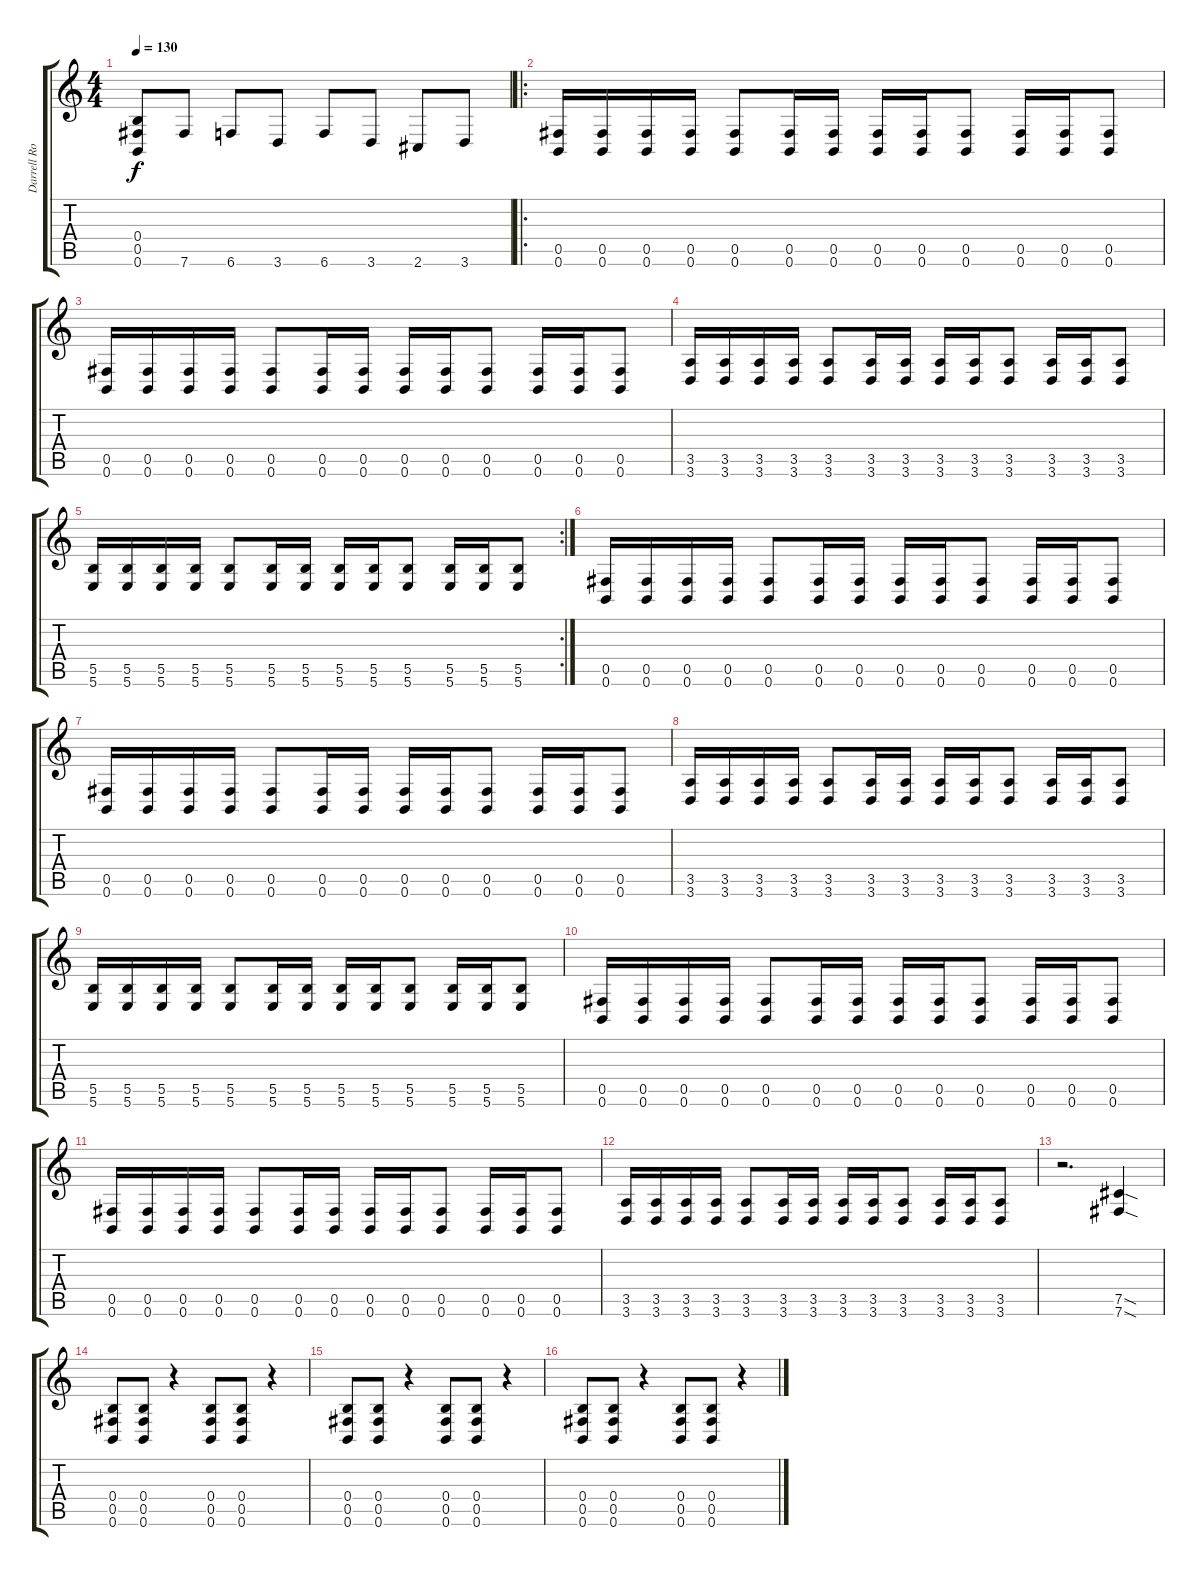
\track ("Darrell Roberts" "Darrell Ro") {instrument distortionguitar}
\staff {score tabs}
\tuning (Db4 Ab3 E3 B2 Gb2 B1) {hide}
\ts (4 4)
\tempo 130
\clef g2
\ks c
(0.4{t} 0.5{t} 0.6{t}).8{dy f} 7.6.8 6.6.8 3.6.8 6.6.8 3.6.8 2.6.8 3.6.8 |
\ro
(0.5 0.6).16 (0.5 0.6).16 (0.5 0.6).16 (0.5 0.6).16 (0.5 0.6).8 (0.5 0.6).16 (0.5 0.6).16 (0.5 0.6).16 (0.5 0.6).16 (0.5 0.6).8 (0.5 0.6).16 (0.5 0.6).16 (0.5 0.6).8 |
(0.5 0.6).16 (0.5 0.6).16 (0.5 0.6).16 (0.5 0.6).16 (0.5 0.6).8 (0.5 0.6).16 (0.5 0.6).16 (0.5 0.6).16 (0.5 0.6).16 (0.5 0.6).8 (0.5 0.6).16 (0.5 0.6).16 (0.5 0.6).8 |
(3.5 3.6).16 (3.5 3.6).16 (3.5 3.6).16 (3.5 3.6).16 (3.5 3.6).8 (3.5 3.6).16 (3.5 3.6).16 (3.5 3.6).16 (3.5 3.6).16 (3.5 3.6).8 (3.5 3.6).16 (3.5 3.6).16 (3.5 3.6).8 |
\rc 2
(5.5 5.6).16 (5.5 5.6).16 (5.5 5.6).16 (5.5 5.6).16 (5.5 5.6).8 (5.5 5.6).16 (5.5 5.6).16 (5.5 5.6).16 (5.5 5.6).16 (5.5 5.6).8 (5.5 5.6).16 (5.5 5.6).16 (5.5 5.6).8 |
(0.5 0.6).16 (0.5 0.6).16 (0.5 0.6).16 (0.5 0.6).16 (0.5 0.6).8 (0.5 0.6).16 (0.5 0.6).16 (0.5 0.6).16 (0.5 0.6).16 (0.5 0.6).8 (0.5 0.6).16 (0.5 0.6).16 (0.5 0.6).8 |
(0.5 0.6).16 (0.5 0.6).16 (0.5 0.6).16 (0.5 0.6).16 (0.5 0.6).8 (0.5 0.6).16 (0.5 0.6).16 (0.5 0.6).16 (0.5 0.6).16 (0.5 0.6).8 (0.5 0.6).16 (0.5 0.6).16 (0.5 0.6).8 |
(3.5 3.6).16 (3.5 3.6).16 (3.5 3.6).16 (3.5 3.6).16 (3.5 3.6).8 (3.5 3.6).16 (3.5 3.6).16 (3.5 3.6).16 (3.5 3.6).16 (3.5 3.6).8 (3.5 3.6).16 (3.5 3.6).16 (3.5 3.6).8 |
(5.5 5.6).16 (5.5 5.6).16 (5.5 5.6).16 (5.5 5.6).16 (5.5 5.6).8 (5.5 5.6).16 (5.5 5.6).16 (5.5 5.6).16 (5.5 5.6).16 (5.5 5.6).8 (5.5 5.6).16 (5.5 5.6).16 (5.5 5.6).8 |
(0.5 0.6).16 (0.5 0.6).16 (0.5 0.6).16 (0.5 0.6).16 (0.5 0.6).8 (0.5 0.6).16 (0.5 0.6).16 (0.5 0.6).16 (0.5 0.6).16 (0.5 0.6).8 (0.5 0.6).16 (0.5 0.6).16 (0.5 0.6).8 |
(0.5 0.6).16 (0.5 0.6).16 (0.5 0.6).16 (0.5 0.6).16 (0.5 0.6).8 (0.5 0.6).16 (0.5 0.6).16 (0.5 0.6).16 (0.5 0.6).16 (0.5 0.6).8 (0.5 0.6).16 (0.5 0.6).16 (0.5 0.6).8 |
(3.5 3.6).16 (3.5 3.6).16 (3.5 3.6).16 (3.5 3.6).16 (3.5 3.6).8 (3.5 3.6).16 (3.5 3.6).16 (3.5 3.6).16 (3.5 3.6).16 (3.5 3.6).8 (3.5 3.6).16 (3.5 3.6).16 (3.5 3.6).8 |
r.2{d} (7.5{sod} 7.6{sod}).4 |
(0.4 0.5 0.6).8 (0.4 0.5 0.6).8 r.4 (0.4 0.5 0.6).8 (0.4 0.5 0.6).8 r.4 |
(0.4 0.5 0.6).8 (0.4 0.5 0.6).8 r.4 (0.4 0.5 0.6).8 (0.4 0.5 0.6).8 r.4 |
(0.4 0.5 0.6).8 (0.4 0.5 0.6).8 r.4 (0.4 0.5 0.6).8 (0.4 0.5 0.6).8 r.4
